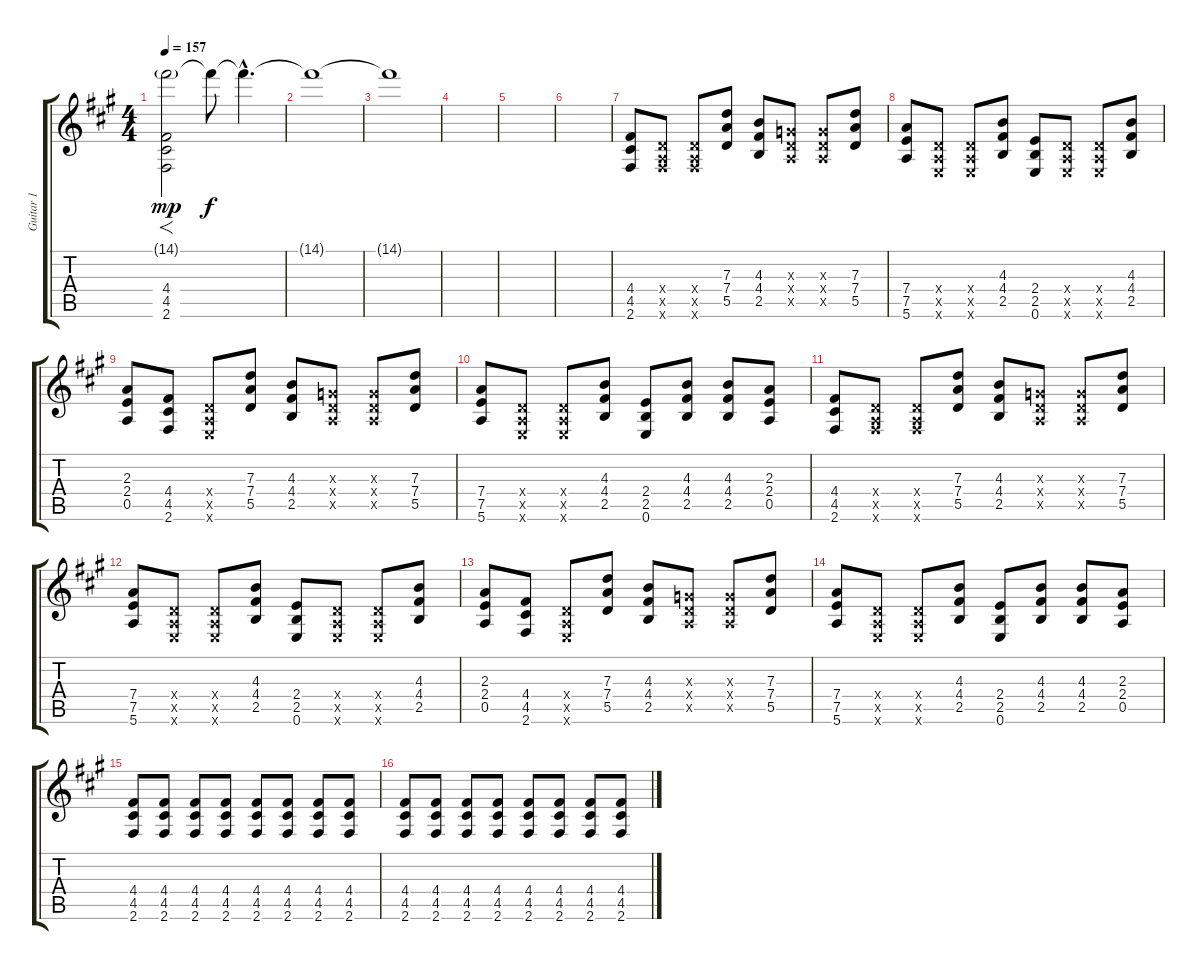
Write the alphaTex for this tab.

\track ("Guitar 1" "Guitar 1") {instrument distortionguitar}
\staff {score tabs}
\tuning (E4 B3 G3 D3 A2 E2) {hide}
\ts (4 4)
\tempo 157
\clef g2
\ks f#minor
(14.1{g} 4.4{t} 4.5{t} 2.6{t}).2{f dy mp} 14.1{t}.8{dy f} 14.1{hac t}.4{d} |
14.1{t}.1 |
14.1{t}.1 |
|
|
|
(4.4 4.5 2.6).8 (0.4{x} 0.5{x} 2.6{x}).8 (0.4{x} 0.5{x} 2.6{x}).8 (7.3 7.4 5.5).8 (4.3 4.4 2.5).8 (0.3{x} 0.4{x} 0.5{x}).8 (0.3{x} 0.4{x} 0.5{x}).8 (7.3 7.4 5.5).8 |
(7.4 7.5 5.6).8 (0.4{x} 0.5{x} 0.6{x}).8 (0.4{x} 0.5{x} 0.6{x}).8 (4.3 4.4 2.5).8 (2.4 2.5 0.6).8 (0.4{x} 0.5{x} 0.6{x}).8 (0.4{x} 0.5{x} 0.6{x}).8 (4.3 4.4 2.5).8 |
(2.3 2.4 0.5).8 (4.4 4.5 2.6).8 (0.4{x} 0.5{x} 0.6{x}).8 (7.3 7.4 5.5).8 (4.3 4.4 2.5).8 (0.3{x} 0.4{x} 0.5{x}).8 (0.3{x} 0.4{x} 0.5{x}).8 (7.3 7.4 5.5).8 |
(7.4 7.5 5.6).8 (0.4{x} 0.5{x} 0.6{x}).8 (0.4{x} 0.5{x} 0.6{x}).8 (4.3 4.4 2.5).8 (2.4 2.5 0.6).8 (4.3 4.4 2.5).8 (4.3 4.4 2.5).8 (2.3 2.4 0.5).8 |
(4.4 4.5 2.6).8 (0.4{x} 0.5{x} 2.6{x}).8 (0.4{x} 0.5{x} 2.6{x}).8 (7.3 7.4 5.5).8 (4.3 4.4 2.5).8 (0.3{x} 0.4{x} 0.5{x}).8 (0.3{x} 0.4{x} 0.5{x}).8 (7.3 7.4 5.5).8 |
(7.4 7.5 5.6).8 (0.4{x} 0.5{x} 0.6{x}).8 (0.4{x} 0.5{x} 0.6{x}).8 (4.3 4.4 2.5).8 (2.4 2.5 0.6).8 (0.4{x} 0.5{x} 0.6{x}).8 (0.4{x} 0.5{x} 0.6{x}).8 (4.3 4.4 2.5).8 |
(2.3 2.4 0.5).8 (4.4 4.5 2.6).8 (0.4{x} 0.5{x} 0.6{x}).8 (7.3 7.4 5.5).8 (4.3 4.4 2.5).8 (0.3{x} 0.4{x} 0.5{x}).8 (0.3{x} 0.4{x} 0.5{x}).8 (7.3 7.4 5.5).8 |
(7.4 7.5 5.6).8 (0.4{x} 0.5{x} 0.6{x}).8 (0.4{x} 0.5{x} 0.6{x}).8 (4.3 4.4 2.5).8 (2.4 2.5 0.6).8 (4.3 4.4 2.5).8 (4.3 4.4 2.5).8 (2.3 2.4 0.5).8 |
(4.4 4.5 2.6).8 (4.4 4.5 2.6).8 (4.4 4.5 2.6).8 (4.4 4.5 2.6).8 (4.4 4.5 2.6).8 (4.4 4.5 2.6).8 (4.4 4.5 2.6).8 (4.4 4.5 2.6).8 |
(4.4 4.5 2.6).8 (4.4 4.5 2.6).8 (4.4 4.5 2.6).8 (4.4 4.5 2.6).8 (4.4 4.5 2.6).8 (4.4 4.5 2.6).8 (4.4 4.5 2.6).8 (4.4 4.5 2.6).8
